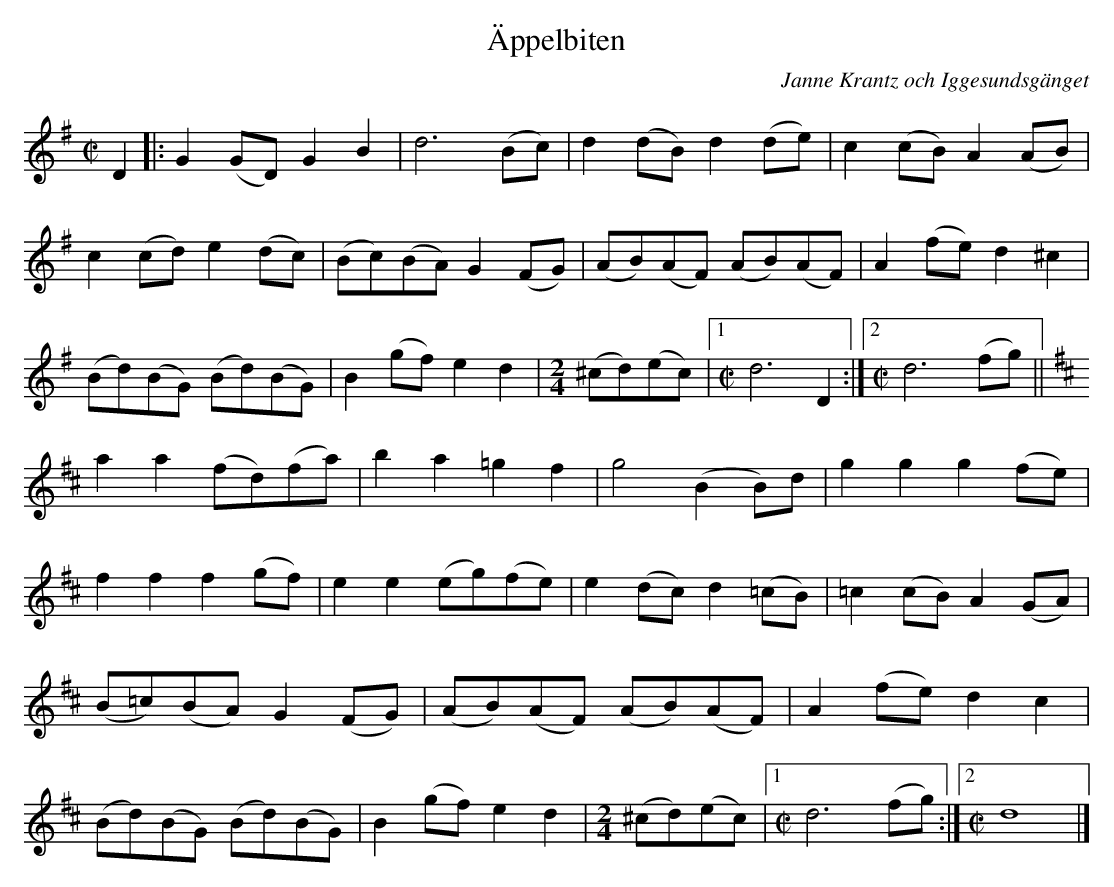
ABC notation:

X:1
T:Äppelbiten
C:Janne Krantz och Iggesundsgänget
M:C|
L:1/8
K:G
D2 |: G2(GD) G2B2 | d6     (Bc) | d2(dB) d2(de) | c2(cB) A2(AB) |
c2(cd) e2(dc) | (Bc)(BA) G2(FG) | (AB)(AF) (AB)(AF) | A2(fe) d2^c2 |
(Bd)(BG) (Bd)(BG) | B2(gf) e2d2 | [M:2/4] (^cd)(ec) |1 [M:C|] d6 D2 :|2 [M:C|] d6 (fg) ||
[K:D] a2a2 (fd)(fa) | b2a2=g2f2 | g4 (B2B)d | g2g2 g2(fe) |
f2f2 f2(gf) | e2e2 (eg)(fe) | e2(dc) d2(=cB) | =c2(cB) A2(GA) |
(B=c)(BA) G2(FG) | (AB)(AF) (AB)(AF) | A2(fe) d2c2 |
(Bd)(BG) (Bd)(BG) | B2(gf) e2d2 | [M:2/4] (^cd)(ec) |1 [M:C|] d6 (fg) :|2 [M:C|] d8 |]
